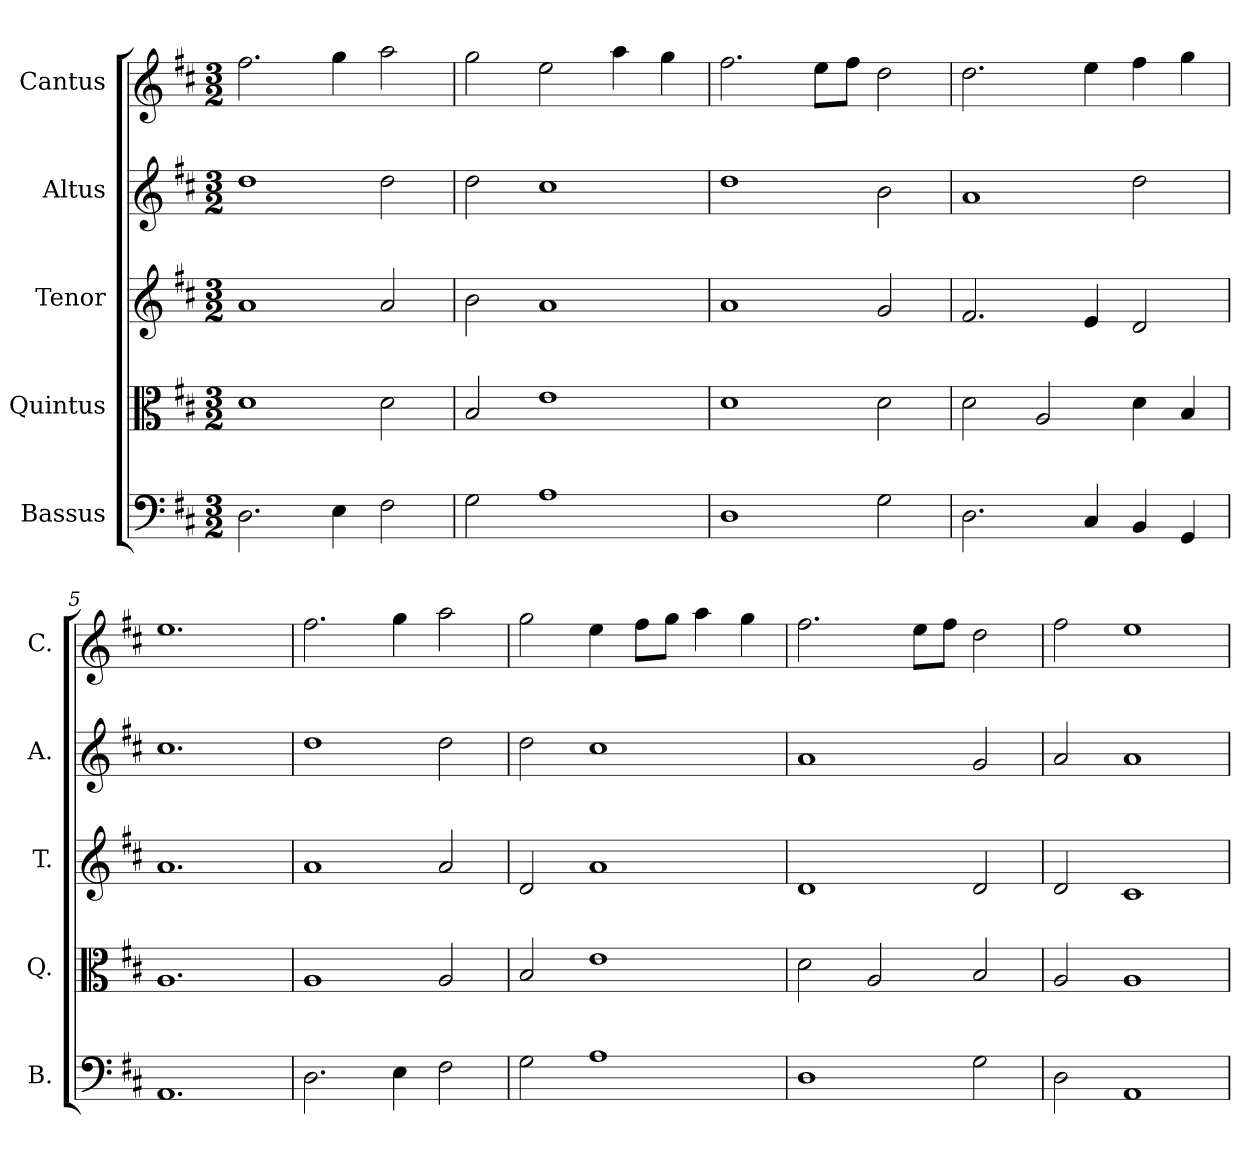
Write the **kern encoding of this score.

**kern	**kern	**kern	**kern	**kern
*part5	*part4	*part3	*part2	*part1
*staff5	*staff4	*staff3	*staff2	*staff1
*I"Bassus	*I"Quintus	*I"Tenor	*I"Altus	*I"Cantus
*I'B.	*I'Q.	*I'T.	*I'A.	*I'C.
*clefF4	*clefC3	*clefG2	*clefG2	*clefG2
*k[f#c#]	*k[f#c#]	*k[f#c#]	*k[f#c#]	*k[f#c#]
*D:	*D:	*D:	*D:	*D:
*M3/2	*M3/2	*M3/2	*M3/2	*M3/2
=1	=1	=1	=1	=1
2.D\	1d\	1a/	1dd\	2.ff#\
4E\	.	.	.	4gg\
2F#\	2d\	2a/	2dd\	2aa\
=2	=2	=2	=2	=2
2G\	2B/	2b\	2dd\	2gg\
1A\	1e\	1a/	1cc#\	2ee\
.	.	.	.	4aa\
.	.	.	.	4gg\
=3	=3	=3	=3	=3
1D\	1d\	1a/	1dd\	2.ff#\
.	.	.	.	8ee\L
.	.	.	.	8ff#\J
2G\	2d\	2g/	2b\	2dd\
=4	=4	=4	=4	=4
2.D\	2d\	2.f#/	1a/	2.dd\
.	2A/	.	.	.
4C#/	.	4e/	.	4ee\
4BB/	4d\	2d/	2dd\	4ff#\
4GG/	4B/	.	.	4gg\
=5	=5	=5	=5	=5
1.AA/	1.A/	1.a/	1.cc#\	1.ee\
!!LO:LB:g=z
=6	=6	=6	=6	=6
2.D\	1A/	1a/	1dd\	2.ff#\
4E\	.	.	.	4gg\
2F#\	2A/	2a/	2dd\	2aa\
=7	=7	=7	=7	=7
2G\	2B/	2d/	2dd\	2gg\
1A\	1e\	1a/	1cc#\	4ee\
.	.	.	.	8ff#\L
.	.	.	.	8gg\J
.	.	.	.	4aa\
.	.	.	.	4gg\
=8	=8	=8	=8	=8
1D\	2d\	1d/	1a/	2.ff#\
.	2A/	.	.	.
.	.	.	.	8ee\L
.	.	.	.	8ff#\J
2G\	2B/	2d/	2g/	2dd\
=9	=9	=9	=9	=9
2D\	2A/	2d/	2a/	2ff#\
1AA/	1A/	1c#/	1a/	1ee\
=	=	=	=	=
*-	*-	*-	*-	*-
